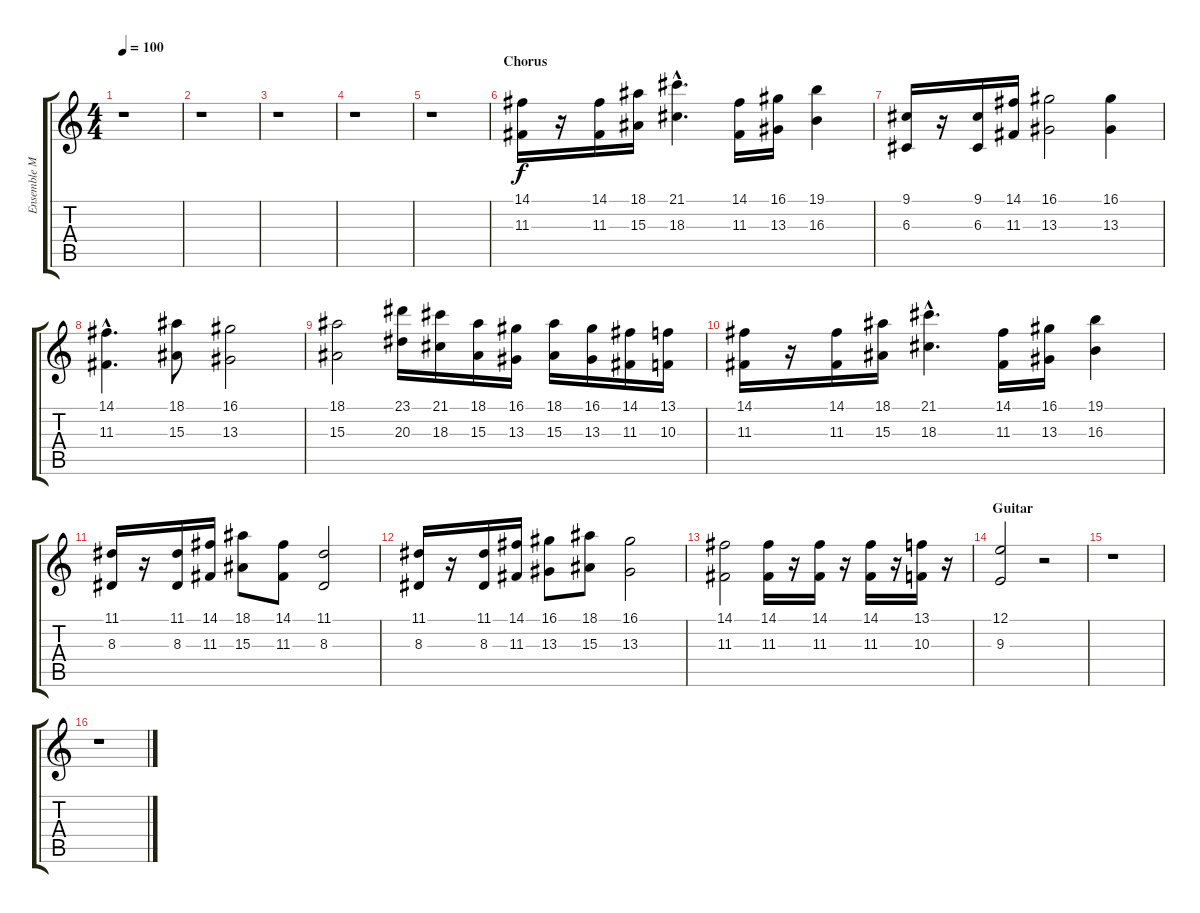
\track ("Ensemble Melody" "Ensemble M") {instrument stringensemble1}
\staff {score tabs}
\tuning (E4 B3 G3 D3 A2 E2) {hide}
\ts (4 4)
\tempo 100
\clef g2
\ks c
r.1{dy f} |
\section ("" "")
r.1 |
r.1 |
r.1 |
r.1 |
\section ("" "Chorus")
(14.1 11.3).16 r.16 (14.1 11.3).16 (18.1 15.3).16 (21.1{hac} 18.3{hac}).4{d} (14.1 11.3).16 (16.1 13.3).16 (19.1 16.3).4 |
(9.1 6.3).16 r.16 (9.1 6.3).16 (14.1 11.3).16 (16.1 13.3).2 (16.1 13.3).4 |
(14.1{hac} 11.3{hac}).4{d} (18.1 15.3).8 (16.1 13.3).2 |
(18.1 15.3).2 (23.1 20.3).16 (21.1 18.3).16 (18.1 15.3).16 (16.1 13.3).16 (18.1 15.3).16 (16.1 13.3).16 (14.1 11.3).16 (13.1 10.3).16 |
(14.1 11.3).16 r.16 (14.1 11.3).16 (18.1 15.3).16 (21.1{hac} 18.3{hac}).4{d} (14.1 11.3).16 (16.1 13.3).16 (19.1 16.3).4 |
(11.1 8.3).16 r.16 (11.1 8.3).16 (14.1 11.3).16 (18.1 15.3).8 (14.1 11.3).8 (11.1 8.3).2 |
(11.1 8.3).16 r.16 (11.1 8.3).16 (14.1 11.3).16 (16.1 13.3).8 (18.1 15.3).8 (16.1 13.3).2 |
(14.1 11.3).2 (14.1 11.3).16 r.16 (14.1 11.3).16 r.16 (14.1 11.3).16 r.16 (13.1 10.3).16 r.16 |
\section ("" "Guitar")
(12.1 9.3).2 r.2 |
r.1 |
r.1
